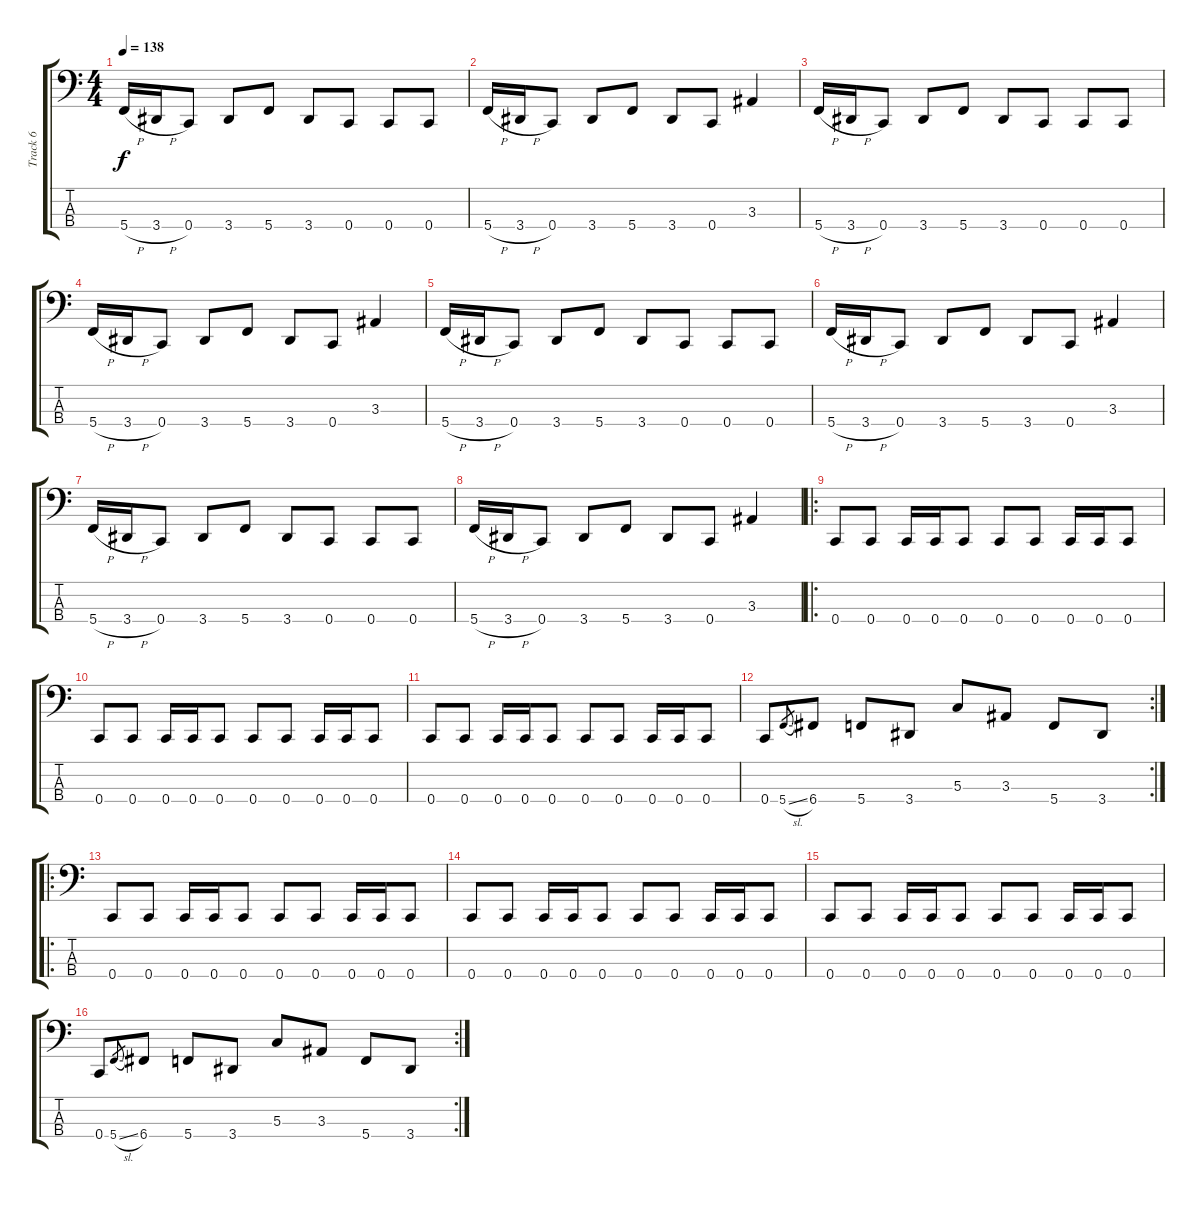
\track ("Track 6" "Track 6") {instrument electricbassfinger}
\staff {score tabs}
\tuning (F2 C2 G1 C1) {hide}
\ts (4 4)
\tempo 138
\clef f4
\ks c
5.4{h}.16{dy f} 3.4{h}.16 0.4.8 3.4.8 5.4.8 3.4.8 0.4.8 0.4.8 0.4.8 |
5.4{h}.16 3.4{h}.16 0.4.8 3.4.8 5.4.8 3.4.8 0.4.8 3.3.4 |
5.4{h}.16 3.4{h}.16 0.4.8 3.4.8 5.4.8 3.4.8 0.4.8 0.4.8 0.4.8 |
5.4{h}.16 3.4{h}.16 0.4.8 3.4.8 5.4.8 3.4.8 0.4.8 3.3.4 |
5.4{h}.16 3.4{h}.16 0.4.8 3.4.8 5.4.8 3.4.8 0.4.8 0.4.8 0.4.8 |
5.4{h}.16 3.4{h}.16 0.4.8 3.4.8 5.4.8 3.4.8 0.4.8 3.3.4 |
5.4{h}.16 3.4{h}.16 0.4.8 3.4.8 5.4.8 3.4.8 0.4.8 0.4.8 0.4.8 |
5.4{h}.16 3.4{h}.16 0.4.8 3.4.8 5.4.8 3.4.8 0.4.8 3.3.4 |
\ro
0.4.8 0.4.8 0.4.16 0.4.16 0.4.8 0.4.8 0.4.8 0.4.16 0.4.16 0.4.8 |
0.4.8 0.4.8 0.4.16 0.4.16 0.4.8 0.4.8 0.4.8 0.4.16 0.4.16 0.4.8 |
0.4.8 0.4.8 0.4.16 0.4.16 0.4.8 0.4.8 0.4.8 0.4.16 0.4.16 0.4.8 |
\rc 2
0.4.8 5.4{sl}.8{gr} 6.4.8 5.4.8 3.4.8 5.3.8 3.3.8 5.4.8 3.4.8 |
\ro
0.4.8 0.4.8 0.4.16 0.4.16 0.4.8 0.4.8 0.4.8 0.4.16 0.4.16 0.4.8 |
0.4.8 0.4.8 0.4.16 0.4.16 0.4.8 0.4.8 0.4.8 0.4.16 0.4.16 0.4.8 |
0.4.8 0.4.8 0.4.16 0.4.16 0.4.8 0.4.8 0.4.8 0.4.16 0.4.16 0.4.8 |
\rc 2
0.4.8 5.4{sl}.8{gr} 6.4.8 5.4.8 3.4.8 5.3.8 3.3.8 5.4.8 3.4.8
